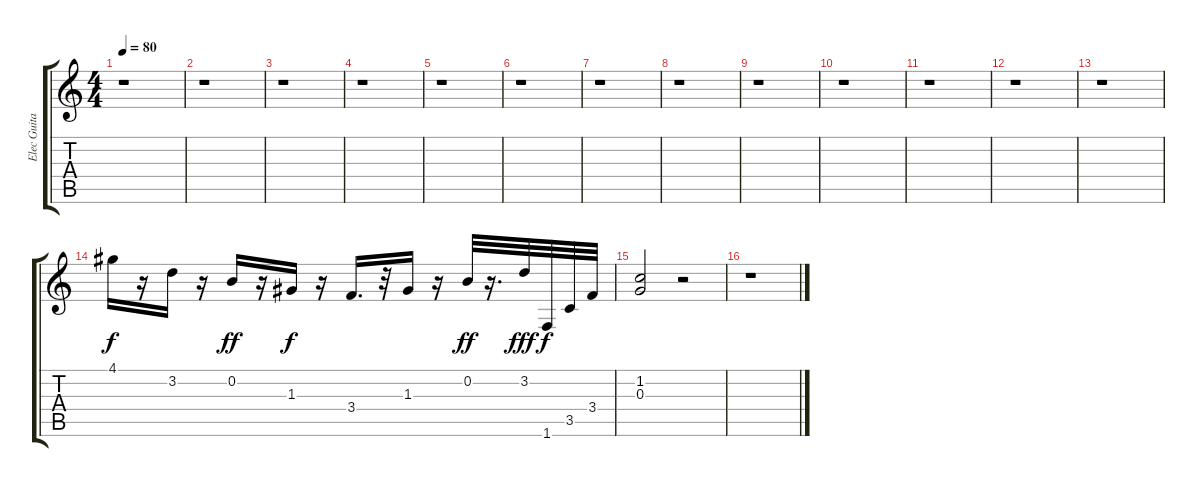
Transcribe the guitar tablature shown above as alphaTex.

\track ("Elec Guitar" "Elec Guita") {instrument electricguitarclean}
\staff {score tabs}
\tuning (E4 B3 G3 D3 A2 E2) {hide}
\ts (4 4)
\tempo 80
\clef g2
\ks c
r.1{dy f} |
r.1 |
r.1 |
r.1 |
r.1 |
r.1 |
r.1 |
r.1 |
r.1 |
r.1 |
r.1 |
r.1 |
r.1 |
4.1.16 r.16 3.2.16 r.16 0.2.16{dy ff} r.16 1.3.16{dy f} r.16 3.4.16{d} r.32 1.3.16 r.16 0.2.32{dy ff} r.16{d} 3.2.32{dy fff} 1.6.32{dy f} 3.5.32 3.4.32 |
(1.2 0.3).2 r.2 |
r.1
